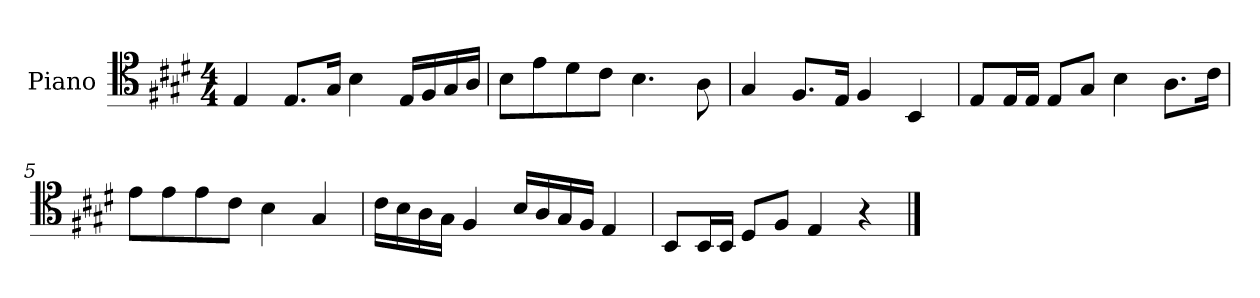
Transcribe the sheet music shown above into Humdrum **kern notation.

**kern
*part1
*staff1
*I"Piano
*I'Pno
*clefC4
*k[f#c#g#d#]
*E:
*M4/4
=1
4E/
8.E/L
16G#/Jk
4B\
16E/LL
16F#/
16G#/
16A/JJ
=2
8B\L
8e\
8d#\
8c#\J
4.B\
8A\
=3
4G#/
8.F#/L
16E/Jk
4F#/
4BB/
=4
8E/L
16E/L
16E/JJ
8E/L
8G#/J
4B\
8.A\L
16c#\Jk
=5
8e\L
8e\
8e\
8c#\J
4B\
4G#/
=6
16c#\LL
16B\
16A\
16G#\JJ
4F#/
16B/LL
16A/
16G#/
16F#/JJ
4E/
=7
8BB/L
16BB/L
16BB/JJ
8D#/L
8F#/J
4E/
4r
==
*-
